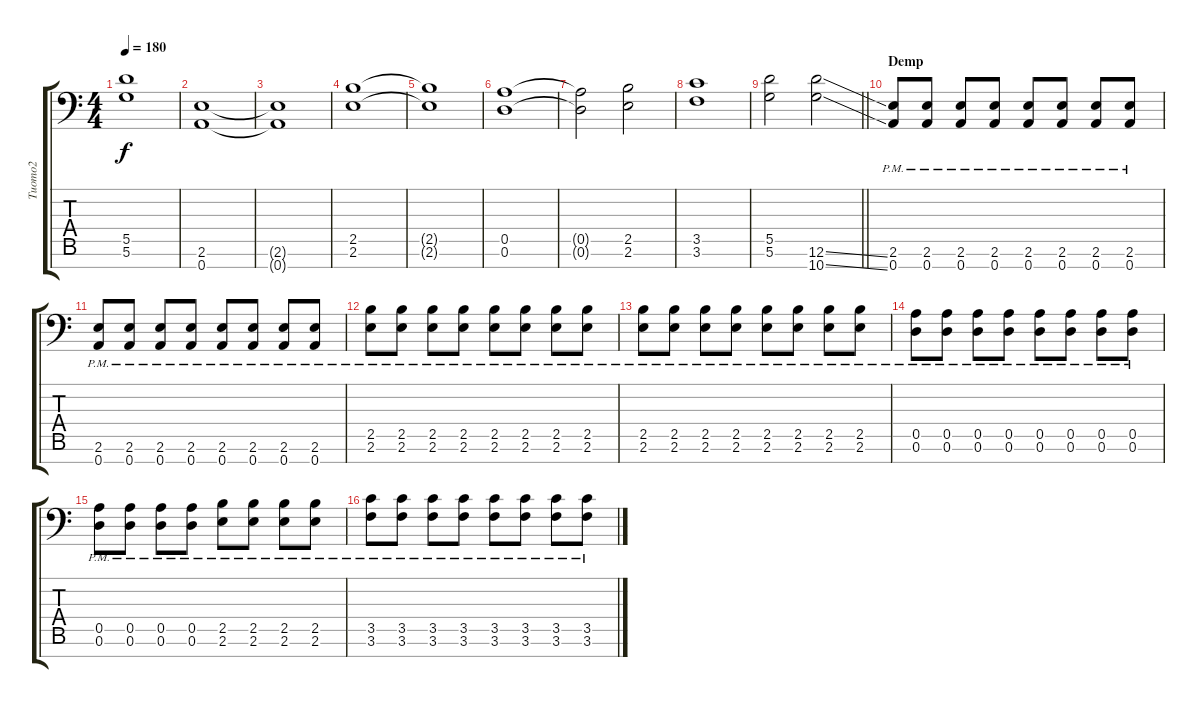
\track ("Tuomo2" "Tuomo2") {instrument distortionguitar}
\staff {score tabs}
\tuning (E4 B3 G3 D3 A2 D2 A1) {hide}
\ts (4 4)
\tempo 180
\clef f4
\ks c
(5.5 5.6).1{dy f} |
(2.6 0.7).1 |
(2.6{t} 0.7{t}).1 |
(2.5 2.6).1 |
(2.5{t} 2.6{t}).1 |
(0.5 0.6).1 |
(0.5{t} 0.6{t}).2 (2.5 2.6).2 |
(3.5 3.6).1 |
\barLineRight lightlight
(5.5 5.6).2 (12.6{ss} 10.7{ss}).2 |
\section ("" "Demp")
(2.6{pm} 0.7{pm}).8 (2.6{pm} 0.7{pm}).8 (2.6{pm} 0.7{pm}).8 (2.6{pm} 0.7{pm}).8 (2.6{pm} 0.7{pm}).8 (2.6{pm} 0.7{pm}).8 (2.6{pm} 0.7{pm}).8 (2.6{pm} 0.7{pm}).8 |
(2.6{pm} 0.7{pm}).8 (2.6{pm} 0.7{pm}).8 (2.6{pm} 0.7{pm}).8 (2.6{pm} 0.7{pm}).8 (2.6{pm} 0.7{pm}).8 (2.6{pm} 0.7{pm}).8 (2.6{pm} 0.7{pm}).8 (2.6{pm} 0.7{pm}).8 |
(2.5{pm} 2.6{pm}).8 (2.5{pm} 2.6{pm}).8 (2.5{pm} 2.6{pm}).8 (2.5{pm} 2.6{pm}).8 (2.5{pm} 2.6{pm}).8 (2.5{pm} 2.6{pm}).8 (2.5{pm} 2.6{pm}).8 (2.5{pm} 2.6{pm}).8 |
(2.5{pm} 2.6{pm}).8 (2.5{pm} 2.6{pm}).8 (2.5{pm} 2.6{pm}).8 (2.5{pm} 2.6{pm}).8 (2.5{pm} 2.6{pm}).8 (2.5{pm} 2.6{pm}).8 (2.5{pm} 2.6{pm}).8 (2.5{pm} 2.6{pm}).8 |
(0.5{pm} 0.6{pm}).8 (0.5{pm} 0.6{pm}).8 (0.5{pm} 0.6{pm}).8 (0.5{pm} 0.6{pm}).8 (0.5{pm} 0.6{pm}).8 (0.5{pm} 0.6{pm}).8 (0.5{pm} 0.6{pm}).8 (0.5{pm} 0.6{pm}).8 |
(0.5{pm} 0.6{pm}).8 (0.5{pm} 0.6{pm}).8 (0.5{pm} 0.6{pm}).8 (0.5{pm} 0.6{pm}).8 (2.5{pm} 2.6{pm}).8 (2.5{pm} 2.6{pm}).8 (2.5{pm} 2.6{pm}).8 (2.5{pm} 2.6{pm}).8 |
(3.5{pm} 3.6{pm}).8 (3.5{pm} 3.6{pm}).8 (3.5{pm} 3.6{pm}).8 (3.5{pm} 3.6{pm}).8 (3.5{pm} 3.6{pm}).8 (3.5{pm} 3.6{pm}).8 (3.5{pm} 3.6{pm}).8 (3.5{pm} 3.6{pm}).8
